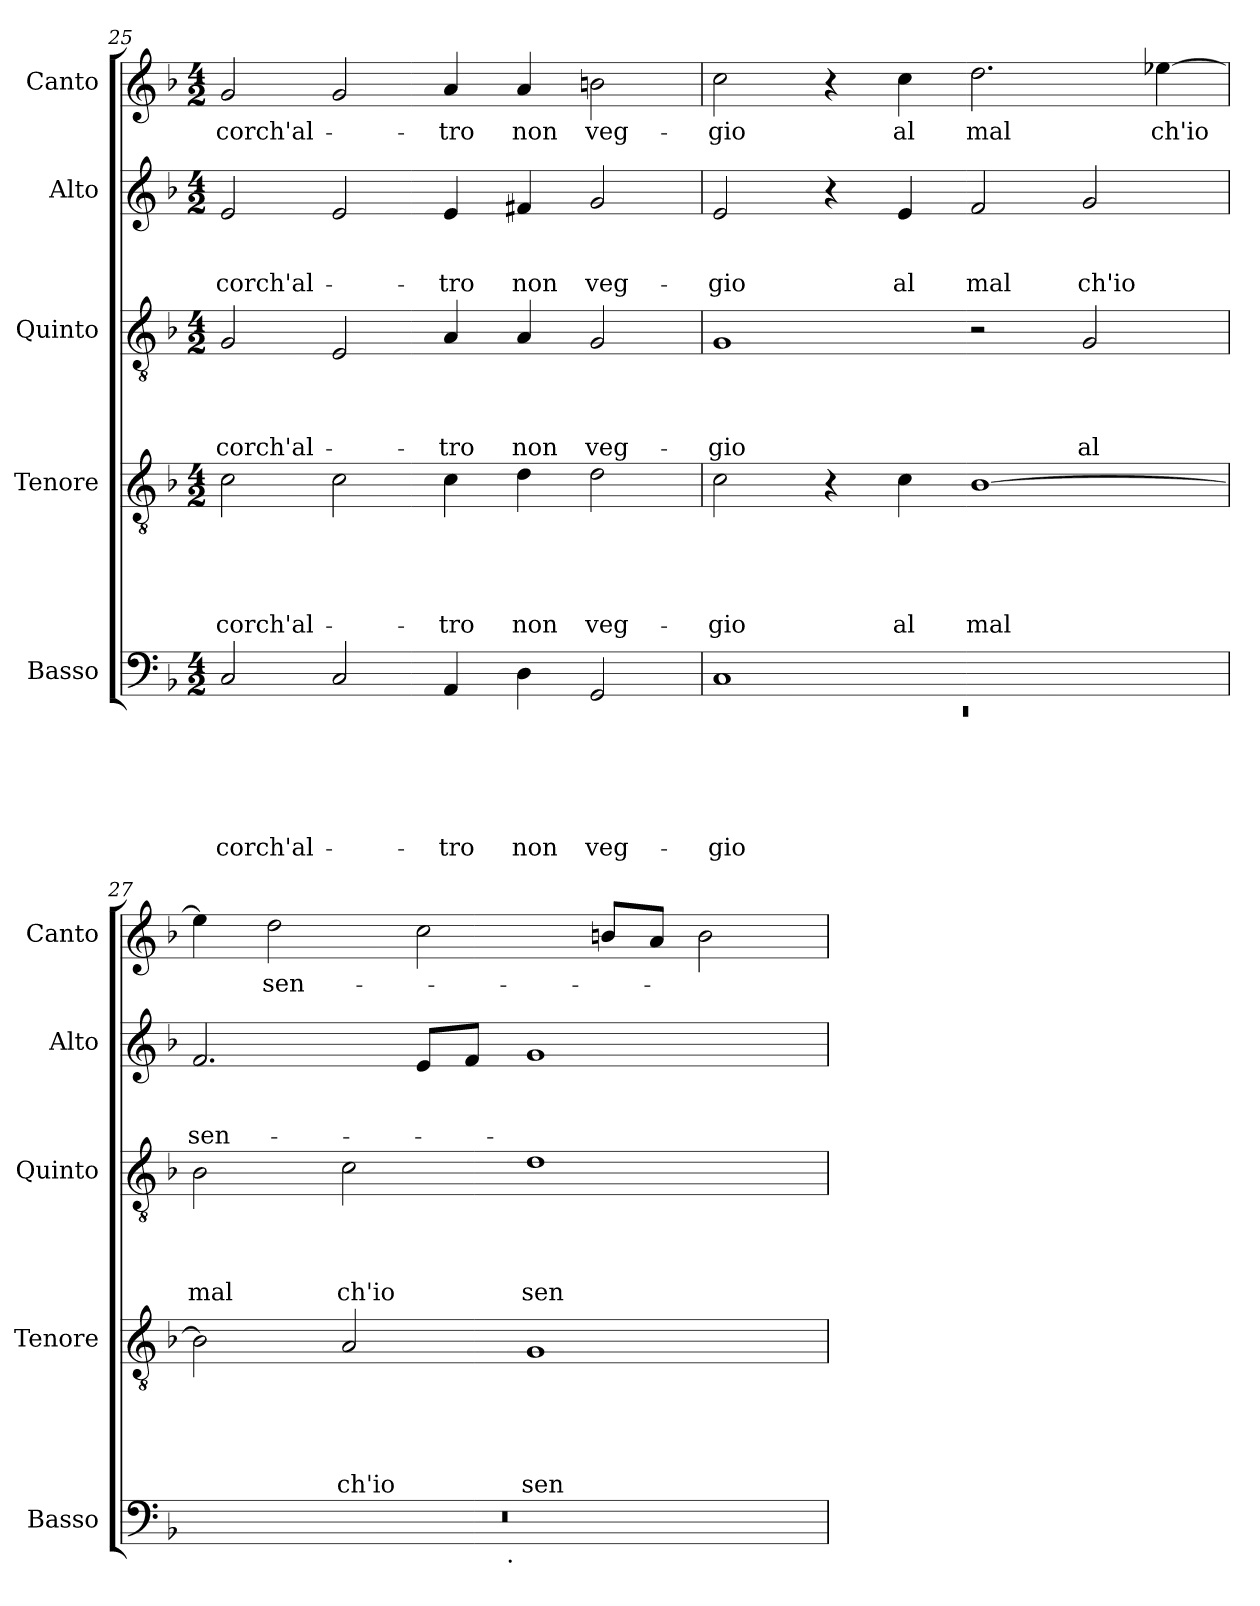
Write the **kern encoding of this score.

**kern	**text	**text	**text	**text	**text	**text	**kern	**text	**text	**text	**text	**text	**kern	**text	**text	**text	**text	**kern	**text	**text	**text	**kern	**text
*part5	*part5	*part5	*part5	*part5	*part5	*part5	*part4	*part4	*part4	*part4	*part4	*part4	*part3	*part3	*part3	*part3	*part3	*part2	*part2	*part2	*part2	*part1	*part1
*staff5	*staff5	*staff5	*staff5	*staff5	*staff5	*staff5	*staff4	*staff4	*staff4	*staff4	*staff4	*staff4	*staff3	*staff3	*staff3	*staff3	*staff3	*staff2	*staff2	*staff2	*staff2	*staff1	*staff1
*I"Basso	*	*	*	*	*	*	*I"Tenore	*	*	*	*	*	*I"Quinto	*	*	*	*	*I"Alto	*	*	*	*I"Canto	*
*I'Basso	*	*	*	*	*	*	*I'Tenore	*	*	*	*	*	*I'Quinto	*	*	*	*	*I'Alto	*	*	*	*I'Canto	*
*clefF4	*	*	*	*	*	*	*clefGv2	*	*	*	*	*	*clefGv2	*	*	*	*	*clefG2	*	*	*	*clefG2	*
*ITrd-3c-5	*	*	*	*	*	*	*	*	*	*	*	*	*ITrd-3c-5	*	*	*	*	*ITrd-3c-5	*	*	*	*	*
*k[b-e-]	*	*	*	*	*	*	*k[b-]	*	*	*	*	*	*k[b-e-]	*	*	*	*	*k[b-e-]	*	*	*	*k[b-]	*
*B-:	*	*	*	*	*	*	*F:	*	*	*	*	*	*B-:	*	*	*	*	*B-:	*	*	*	*F:	*
*M4/2	*	*	*	*	*	*	*M4/2	*	*	*	*	*	*M4/2	*	*	*	*	*M4/2	*	*	*	*M4/2	*
=25	=25	=25	=25	=25	=25	=25	=25	=25	=25	=25	=25	=25	=25	=25	=25	=25	=25	=25	=25	=25	=25	=25	=25
!	!	!	!	!	!	!LO:LY:b	!	!	!	!	!	!LO:LY:b	!	!	!	!	!LO:LY:b	!	!	!	!LO:LY:b	!	!LO:LY:b
2F/	.	.	.	.	.	corch'al-	2c\	.	.	.	.	corch'al-	2c/	.	.	.	corch'al-	2a/	.	.	corch'al-	2g/	corch'al-
2F/	.	.	.	.	.	.	2c\	.	.	.	.	.	2A/	.	.	.	.	2a/	.	.	.	2g/	.
!	!	!	!	!	!	!LO:LY:b	!	!	!	!	!	!LO:LY:b	!	!	!	!	!LO:LY:b	!	!	!	!LO:LY:b	!	!LO:LY:b
4D/	.	.	.	.	.	-tro	4c\	.	.	.	.	-tro	4d/	.	.	.	-tro	4a/	.	.	-tro	4a/	-tro
!	!	!	!	!	!	!LO:LY:b	!	!	!	!	!	!LO:LY:b	!	!	!	!	!LO:LY:b	!	!	!	!LO:LY:b	!	!LO:LY:b
4G\	.	.	.	.	.	non	4d\	.	.	.	.	non	4d/	.	.	.	non	4bn/	.	.	non	4a/	non
!	!	!	!	!	!	!LO:LY:b	!	!	!	!	!	!LO:LY:b	!	!	!	!	!LO:LY:b	!	!	!	!LO:LY:b	!	!LO:LY:b
2C/	.	.	.	.	.	veg-	2d\	.	.	.	.	veg-	2c/	.	.	.	veg-	2cc/	.	.	veg-	2bn\	veg-
=26	=26	=26	=26	=26	=26	=26	=26	=26	=26	=26	=26	=26	=26	=26	=26	=26	=26	=26	=26	=26	=26	=26	=26
*^	*	*	*	*	*	*	*	*	*	*	*	*	*	*	*	*	*	*	*	*	*	*	*
!	!LO:N:vis=1	!	!	!	!	!	!LO:LY:b	!	!	!	!	!	!LO:LY:b	!	!	!	!	!LO:LY:b	!	!	!	!LO:LY:b	!	!LO:LY:b
1F	0rEE	.	.	.	.	.	-gio	2c\	.	.	.	.	-gio	1c	.	.	.	-gio	2a/	.	.	-gio	2cc\	-gio
.	.	.	.	.	.	.	.	4r	.	.	.	.	.	.	.	.	.	.	4r	.	.	.	4r	.
!	!	!	!	!	!	!	!	!	!	!	!	!	!LO:LY:b	!	!	!	!	!	!	!	!	!LO:LY:b	!	!LO:LY:b
.	.	.	.	.	.	.	.	4c\	.	.	.	.	al	.	.	.	.	.	4a/	.	.	al	4cc\	al
!	!	!	!	!	!	!	!	!	!	!	!	!	!LO:LY:b	!	!	!	!	!	!	!	!	!LO:LY:b	!	!LO:LY:b
1ryy	.	.	.	.	.	.	.	[>1B-	.	.	.	.	mal	2r	.	.	.	.	2b-/	.	.	mal	2.dd\	mal
!	!	!	!	!	!	!	!	!	!	!	!	!	!	!	!	!	!	!LO:LY:b	!	!	!	!LO:LY:b	!	!
.	.	.	.	.	.	.	.	.	.	.	.	.	.	2c/	.	.	.	al	2cc/	.	.	ch'io	.	.
!	!	!	!	!	!	!	!	!	!	!	!	!	!	!	!	!	!	!	!	!	!	!	!	!LO:LY:b
.	.	.	.	.	.	.	.	.	.	.	.	.	.	.	.	.	.	.	.	.	.	.	[>4ee-X\	ch'io
=27	=27	=27	=27	=27	=27	=27	=27	=27	=27	=27	=27	=27	=27	=27	=27	=27	=27	=27	=27	=27	=27	=27	=27	=27
!	!	!	!	!	!	!	!	!	!	!	!	!	!	!	!	!	!	!LO:LY:b	!	!	!	!LO:LY:b	!	!
0r	2ryy	.	.	.	.	.	.	2B-\]	.	.	.	.	.	2e-\	.	.	.	mal	2.b-/	.	.	sen-	4ee-\]	.
!	!	!	!	!	!	!	!	!	!	!	!	!	!	!	!	!	!	!	!	!	!	!	!	!LO:LY:b
.	.	.	.	.	.	.	.	.	.	.	.	.	.	.	.	.	.	.	.	.	.	.	2dd\	sen-
!	!	!	!	!	!	!	!	!	!	!	!	!	!LO:LY:b	!	!	!	!	!LO:LY:b	!	!	!	!	!	!
.	4...ryy	.	.	.	.	.	.	2A/	.	.	.	.	ch'io	2f\	.	.	.	ch'io	.	.	.	.	.	.
.	.	.	.	.	.	.	.	.	.	.	.	.	.	.	.	.	.	.	8a/L	.	.	.	2cc\	.
.	.	.	.	.	.	.	.	.	.	.	.	.	.	.	.	.	.	.	8b-/J	.	.	.	.	.
!	!LO:TX:b:t=.	!	!	!	!	!	!	!	!	!	!	!	!	!	!	!	!	!	!	!	!	!	!	!
.	1ryy	.	.	.	.	.	.	.	.	.	.	.	.	.	.	.	.	.	.	.	.	.	.	.
!	!	!	!	!	!	!	!	!	!	!	!	!	!LO:LY:b	!	!	!	!	!LO:LY:b	!	!	!	!	!	!
.	.	.	.	.	.	.	.	1G	.	.	.	.	sen-	1g	.	.	.	sen-	1cc	.	.	.	.	.
.	.	.	.	.	.	.	.	.	.	.	.	.	.	.	.	.	.	.	.	.	.	.	8bn/L	.
.	.	.	.	.	.	.	.	.	.	.	.	.	.	.	.	.	.	.	.	.	.	.	8a/J	.
.	.	.	.	.	.	.	.	.	.	.	.	.	.	.	.	.	.	.	.	.	.	.	2b\	.
.	32ryy	.	.	.	.	.	.	.	.	.	.	.	.	.	.	.	.	.	.	.	.	.	.	.
*v	*v	*	*	*	*	*	*	*	*	*	*	*	*	*	*	*	*	*	*	*	*	*	*	*
=	=	=	=	=	=	=	=	=	=	=	=	=	=	=	=	=	=	=	=	=	=	=	=
*-	*-	*-	*-	*-	*-	*-	*-	*-	*-	*-	*-	*-	*-	*-	*-	*-	*-	*-	*-	*-	*-	*-	*-
